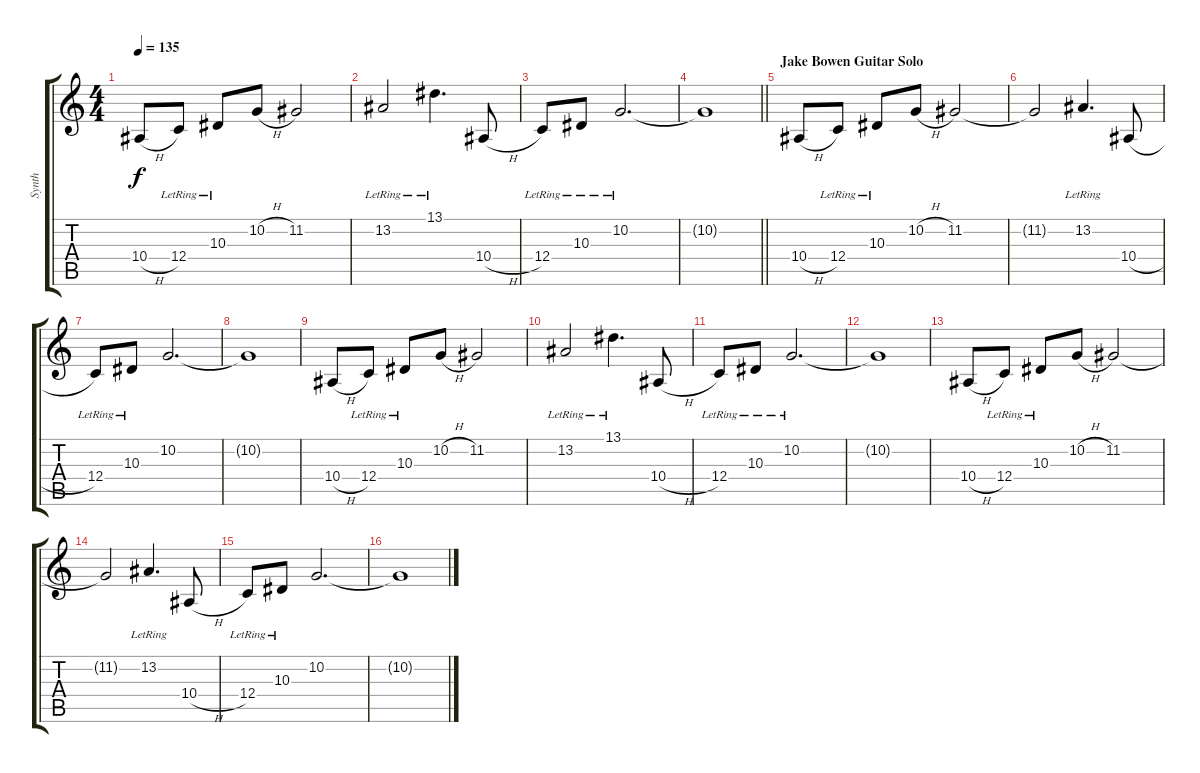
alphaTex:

\track ("Synth" "Synth") {instrument fx1rain}
\staff {score tabs}
\tuning (D4 A3 F3 C3 G2 C2) {hide}
\ts (4 4)
\tempo 135
\clef g2
\ks c
10.4{h}.8{dy f} 12.4{lr}.8 10.3{lr}.8 10.2{h}.8 11.2.2 |
13.2{lr}.2 13.1{lr}.4{d} 10.4{h}.8 |
12.4{lr}.8 10.3{lr}.8 10.2{lr}.2{d} |
\barLineRight lightlight
10.2{t}.1 |
\section ("" "Jake Bowen Guitar Solo")
10.4{h}.8 12.4{lr}.8 10.3{lr}.8 10.2{h}.8 11.2.2 |
11.2{t}.2 13.2{lr}.4{d} 10.4{h}.8 |
12.4{lr}.8 10.3{lr}.8 10.2.2{d} |
10.2{t}.1 |
10.4{h}.8 12.4{lr}.8 10.3{lr}.8 10.2{h}.8 11.2.2 |
13.2{lr}.2 13.1{lr}.4{d} 10.4{h}.8 |
12.4{lr}.8 10.3{lr}.8 10.2{lr}.2{d} |
10.2{t}.1 |
10.4{h}.8 12.4{lr}.8 10.3{lr}.8 10.2{h}.8 11.2.2 |
11.2{t}.2 13.2{lr}.4{d} 10.4{h}.8 |
12.4{lr}.8 10.3{lr}.8 10.2.2{d} |
10.2{t}.1
